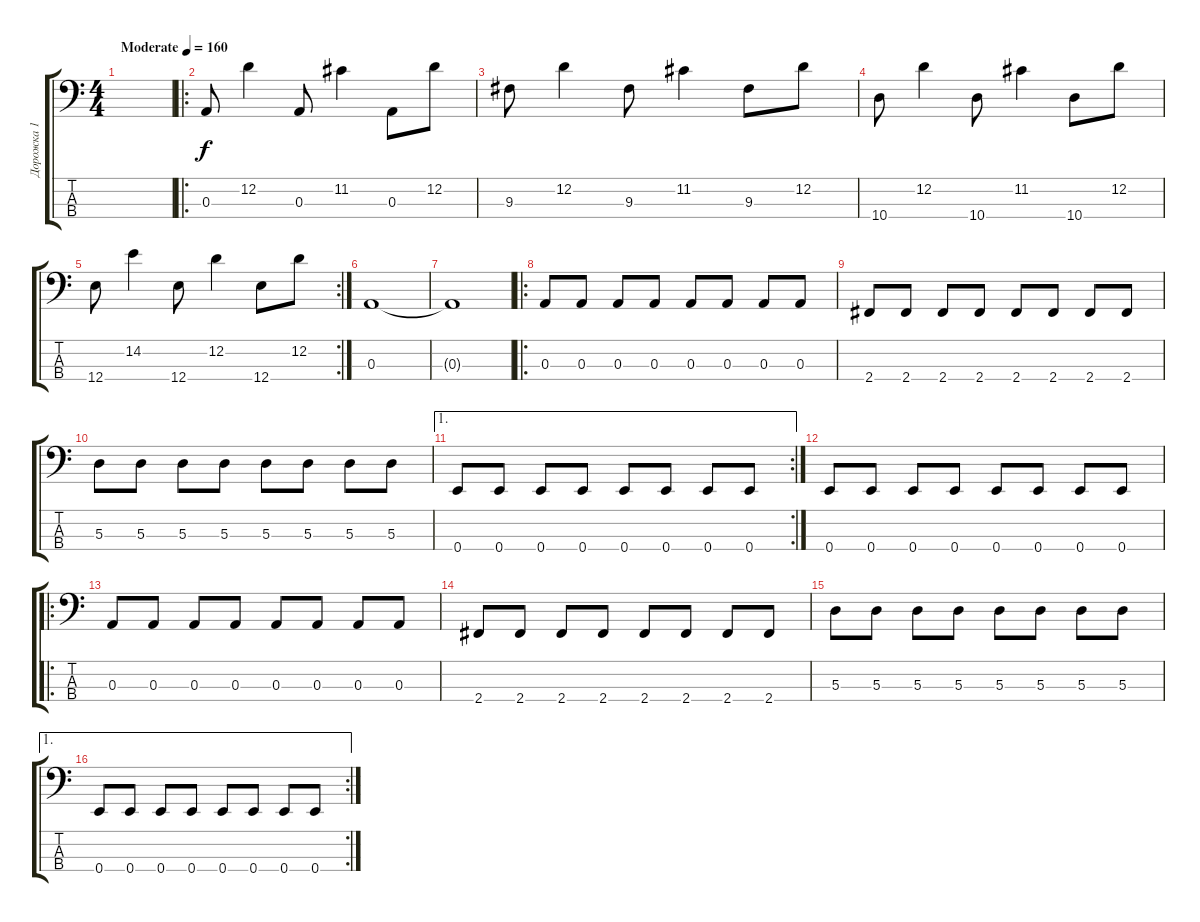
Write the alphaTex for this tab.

\track ("Дорожка 1" "Дорожка 1") {instrument slapbass2}
\staff {score tabs}
\tuning (G2 D2 A1 E1) {hide}
\ts (4 4)
\tempo (160 "Moderate")
\clef f4
\ks c
|
\ro
0.3.8 12.2.4 0.3.8 11.2.4 0.3.8 12.2.8 |
9.3.8 12.2.4 9.3.8 11.2.4 9.3.8 12.2.8 |
10.4.8 12.2.4 10.4.8 11.2.4 10.4.8 12.2.8 |
\rc 2
12.4.8 14.2.4 12.4.8 12.2.4 12.4.8 12.2.8 |
0.3.1 |
0.3{t}.1 |
\ro
0.3.8{instrument slapbass2} 0.3.8 0.3.8 0.3.8 0.3.8 0.3.8 0.3.8 0.3.8 |
2.4.8 2.4.8 2.4.8 2.4.8 2.4.8 2.4.8 2.4.8 2.4.8 |
5.3.8 5.3.8 5.3.8 5.3.8 5.3.8 5.3.8 5.3.8 5.3.8 |
\ae 1
\rc 2
0.4.8 0.4.8 0.4.8 0.4.8 0.4.8 0.4.8 0.4.8 0.4.8 |
0.4.8 0.4.8 0.4.8 0.4.8 0.4.8 0.4.8 0.4.8 0.4.8 |
\ro
0.3.8 0.3.8 0.3.8 0.3.8 0.3.8 0.3.8 0.3.8 0.3.8 |
2.4.8 2.4.8 2.4.8 2.4.8 2.4.8 2.4.8 2.4.8 2.4.8 |
5.3.8 5.3.8 5.3.8 5.3.8 5.3.8 5.3.8 5.3.8 5.3.8 |
\ae 1
\rc 2
0.4.8 0.4.8 0.4.8 0.4.8 0.4.8 0.4.8 0.4.8 0.4.8
